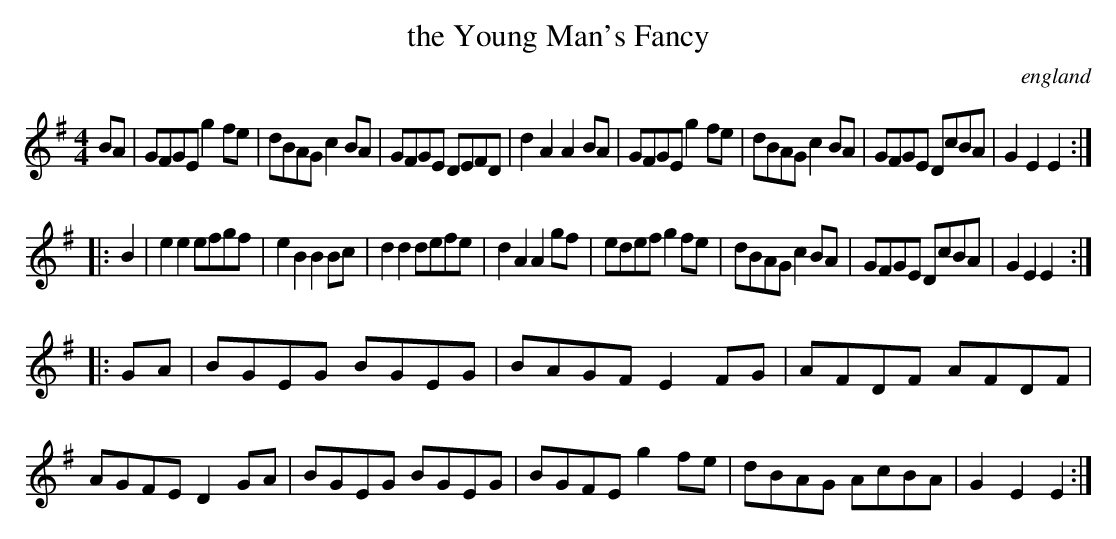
X:1
T:the Young Man's Fancy
O:england
M:4/4
L:1/8
K:Em
BA |\
GFGE g2fe | dBAG c2BA | GFGE DEFD | d2A2 A2BA |\
GFGE g2fe | dBAG c2BA | GFGE DcBA | G2E2 E2 :|
|:B2 |\
e2e2 efgf | e2B2 B2Bc | d2d2 defe | d2A2 A2gf |\
edef g2fe | dBAG c2BA | GFGE DcBA | G2E2 E2 :|
|:GA | \
BGEG BGEG | BAGF E2FG | AFDF AFDF | AGFE D2GA |\
BGEG BGEG | BGFE g2fe | dBAG AcBA | G2E2 E2 :|
